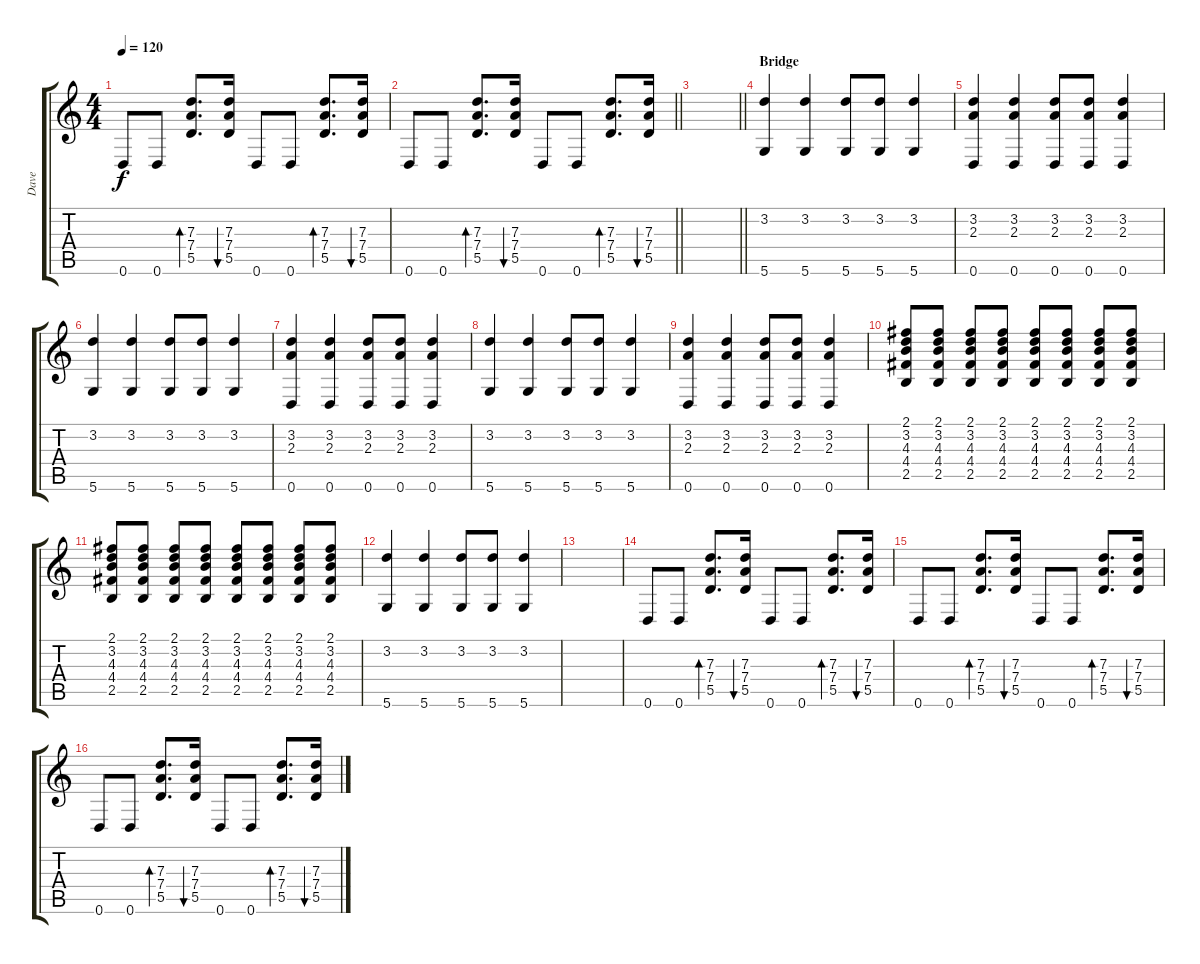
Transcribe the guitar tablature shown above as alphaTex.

\track ("Dave" "Dave") {instrument acousticguitarsteel}
\staff {score tabs}
\tuning (E4 B3 G3 D3 A2 D2) {hide}
\ts (4 4)
\tempo 120
\clef g2
\ks c
0.6.8{dy f} 0.6.8 (7.3 7.4 5.5).8{d bd 120} (7.3 7.4 5.5).16{bu 120} 0.6.8 0.6.8 (7.3 7.4 5.5).8{d bd 120} (7.3 7.4 5.5).16{bu 120} |
\barLineRight lightlight
0.6.8 0.6.8 (7.3 7.4 5.5).8{d bd 120} (7.3 7.4 5.5).16{bu 120} 0.6.8 0.6.8 (7.3 7.4 5.5).8{d bd 120} (7.3 7.4 5.5).16{bu 120} |
\barLineRight lightlight
|
\section ("" "Bridge")
(3.2 5.6).4 (3.2 5.6).4 (3.2 5.6).8 (3.2 5.6).8 (3.2 5.6).4 |
(3.2 2.3 0.6).4 (3.2 2.3 0.6).4 (3.2 2.3 0.6).8 (3.2 2.3 0.6).8 (3.2 2.3 0.6).4 |
(3.2 5.6).4 (3.2 5.6).4 (3.2 5.6).8 (3.2 5.6).8 (3.2 5.6).4 |
(3.2 2.3 0.6).4 (3.2 2.3 0.6).4 (3.2 2.3 0.6).8 (3.2 2.3 0.6).8 (3.2 2.3 0.6).4 |
(3.2 5.6).4 (3.2 5.6).4 (3.2 5.6).8 (3.2 5.6).8 (3.2 5.6).4 |
(3.2 2.3 0.6).4 (3.2 2.3 0.6).4 (3.2 2.3 0.6).8 (3.2 2.3 0.6).8 (3.2 2.3 0.6).4 |
(2.1 3.2 4.3 4.4 2.5).8 (2.1 3.2 4.3 4.4 2.5).8 (2.1 3.2 4.3 4.4 2.5).8 (2.1 3.2 4.3 4.4 2.5).8 (2.1 3.2 4.3 4.4 2.5).8 (2.1 3.2 4.3 4.4 2.5).8 (2.1 3.2 4.3 4.4 2.5).8 (2.1 3.2 4.3 4.4 2.5).8 |
(2.1 3.2 4.3 4.4 2.5).8 (2.1 3.2 4.3 4.4 2.5).8 (2.1 3.2 4.3 4.4 2.5).8 (2.1 3.2 4.3 4.4 2.5).8 (2.1 3.2 4.3 4.4 2.5).8 (2.1 3.2 4.3 4.4 2.5).8 (2.1 3.2 4.3 4.4 2.5).8 (2.1 3.2 4.3 4.4 2.5).8 |
(3.2 5.6).4 (3.2 5.6).4 (3.2 5.6).8 (3.2 5.6).8 (3.2 5.6).4 |
|
0.6.8 0.6.8 (7.3 7.4 5.5).8{d bd 120} (7.3 7.4 5.5).16{bu 120} 0.6.8 0.6.8 (7.3 7.4 5.5).8{d bd 120} (7.3 7.4 5.5).16{bu 120} |
0.6.8 0.6.8 (7.3 7.4 5.5).8{d bd 120} (7.3 7.4 5.5).16{bu 120} 0.6.8 0.6.8 (7.3 7.4 5.5).8{d bd 120} (7.3 7.4 5.5).16{bu 120} |
0.6.8 0.6.8 (7.3 7.4 5.5).8{d bd 120} (7.3 7.4 5.5).16{bu 120} 0.6.8 0.6.8 (7.3 7.4 5.5).8{d bd 120} (7.3 7.4 5.5).16{bu 120}
